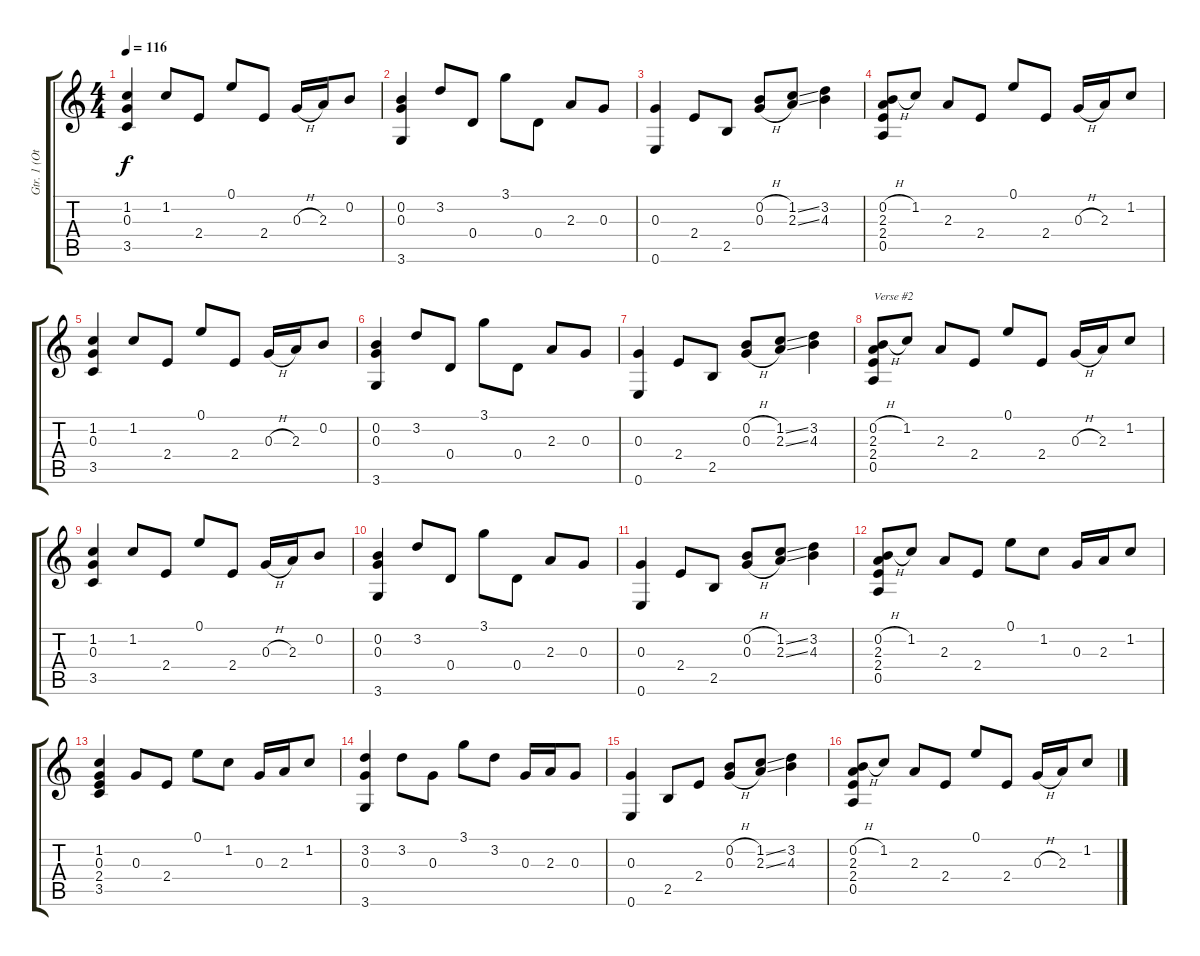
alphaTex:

\track ("Gtr. 1 (Other)" "Gtr. 1 (Ot") {instrument acousticguitarsteel}
\staff {score tabs}
\tuning (E4 B3 G3 D3 A2 E2) {hide}
\ts (4 4)
\tempo 116
\clef g2
\ks c
(1.2 0.3 3.5).4{dy f} 1.2.8 2.4.8 0.1.8 2.4.8 0.3{h}.16 2.3.16 0.2.8 |
(0.2 0.3 3.6).4 3.2.8 0.4.8 3.1.8 0.4.8 2.3.8 0.3.8 |
(0.3 0.6).4 2.4.8 2.5.8 (0.2{h} 0.3{h}).8 (1.2{ss} 2.3{ss}).8 (3.2 4.3).4 |
(0.2{h} 2.3 2.4 0.5).8 1.2.8 2.3.8 2.4.8 0.1.8 2.4.8 0.3{h}.16 2.3.16 1.2.8 |
(1.2 0.3 3.5).4 1.2.8 2.4.8 0.1.8 2.4.8 0.3{h}.16 2.3.16 0.2.8 |
(0.2 0.3 3.6).4 3.2.8 0.4.8 3.1.8 0.4.8 2.3.8 0.3.8 |
(0.3 0.6).4 2.4.8 2.5.8 (0.2{h} 0.3{h}).8 (1.2{ss} 2.3{ss}).8 (3.2 4.3).4 |
(0.2{h} 2.3 2.4 0.5).8{txt "Verse #2"} 1.2.8 2.3.8 2.4.8 0.1.8 2.4.8 0.3{h}.16 2.3.16 1.2.8 |
(1.2 0.3 3.5).4 1.2.8 2.4.8 0.1.8 2.4.8 0.3{h}.16 2.3.16 0.2.8 |
(0.2 0.3 3.6).4 3.2.8 0.4.8 3.1.8 0.4.8 2.3.8 0.3.8 |
(0.3 0.6).4 2.4.8 2.5.8 (0.2{h} 0.3{h}).8 (1.2{ss} 2.3{ss}).8 (3.2 4.3).4 |
(0.2{h} 2.3 2.4 0.5).8 1.2.8 2.3.8 2.4.8 0.1.8 1.2.8 0.3.16 2.3.16 1.2.8 |
(1.2 0.3 2.4 3.5).4 0.3.8 2.4.8 0.1.8 1.2.8 0.3.16 2.3.16 1.2.8 |
(3.2 0.3 3.6).4 3.2.8 0.3.8 3.1.8 3.2.8 0.3.16 2.3.16 0.3.8 |
(0.3 0.6).4 2.5.8 2.4.8 (0.2{h} 0.3{h}).8 (1.2{ss} 2.3{ss}).8 (3.2 4.3).4 |
(0.2{h} 2.3 2.4 0.5).8 1.2.8 2.3.8 2.4.8 0.1.8 2.4.8 0.3{h}.16 2.3.16 1.2.8
